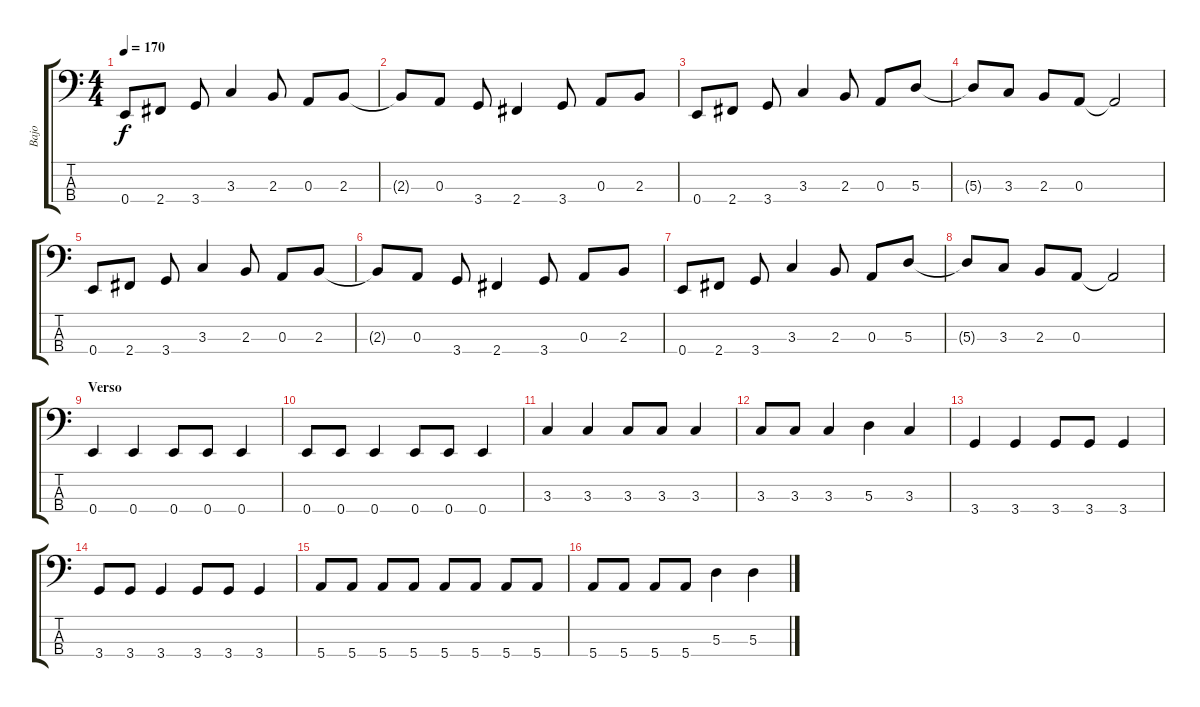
\track ("Bajo" "Bajo") {instrument electricbasspick}
\staff {score tabs}
\tuning (G2 D2 A1 E1) {hide}
\ts (4 4)
\tempo 170
\clef f4
\ks c
0.4.8{dy f} 2.4.8 3.4.8 3.3.4 2.3.8 0.3.8 2.3.8 |
2.3{t}.8 0.3.8 3.4.8 2.4.4 3.4.8 0.3.8 2.3.8 |
0.4.8 2.4.8 3.4.8 3.3.4 2.3.8 0.3.8 5.3.8 |
5.3{t}.8 3.3.8 2.3.8 0.3.8 0.3{t}.2 |
0.4.8 2.4.8 3.4.8 3.3.4 2.3.8 0.3.8 2.3.8 |
2.3{t}.8 0.3.8 3.4.8 2.4.4 3.4.8 0.3.8 2.3.8 |
0.4.8 2.4.8 3.4.8 3.3.4 2.3.8 0.3.8 5.3.8 |
5.3{t}.8 3.3.8 2.3.8 0.3.8 0.3{t}.2 |
\section ("" "Verso")
0.4.4 0.4.4 0.4.8 0.4.8 0.4.4 |
0.4.8 0.4.8 0.4.4 0.4.8 0.4.8 0.4.4 |
3.3.4 3.3.4 3.3.8 3.3.8 3.3.4 |
3.3.8 3.3.8 3.3.4 5.3.4 3.3.4 |
3.4.4 3.4.4 3.4.8 3.4.8 3.4.4 |
3.4.8 3.4.8 3.4.4 3.4.8 3.4.8 3.4.4 |
5.4.8 5.4.8 5.4.8 5.4.8 5.4.8 5.4.8 5.4.8 5.4.8 |
5.4.8 5.4.8 5.4.8 5.4.8 5.3.4 5.3.4
